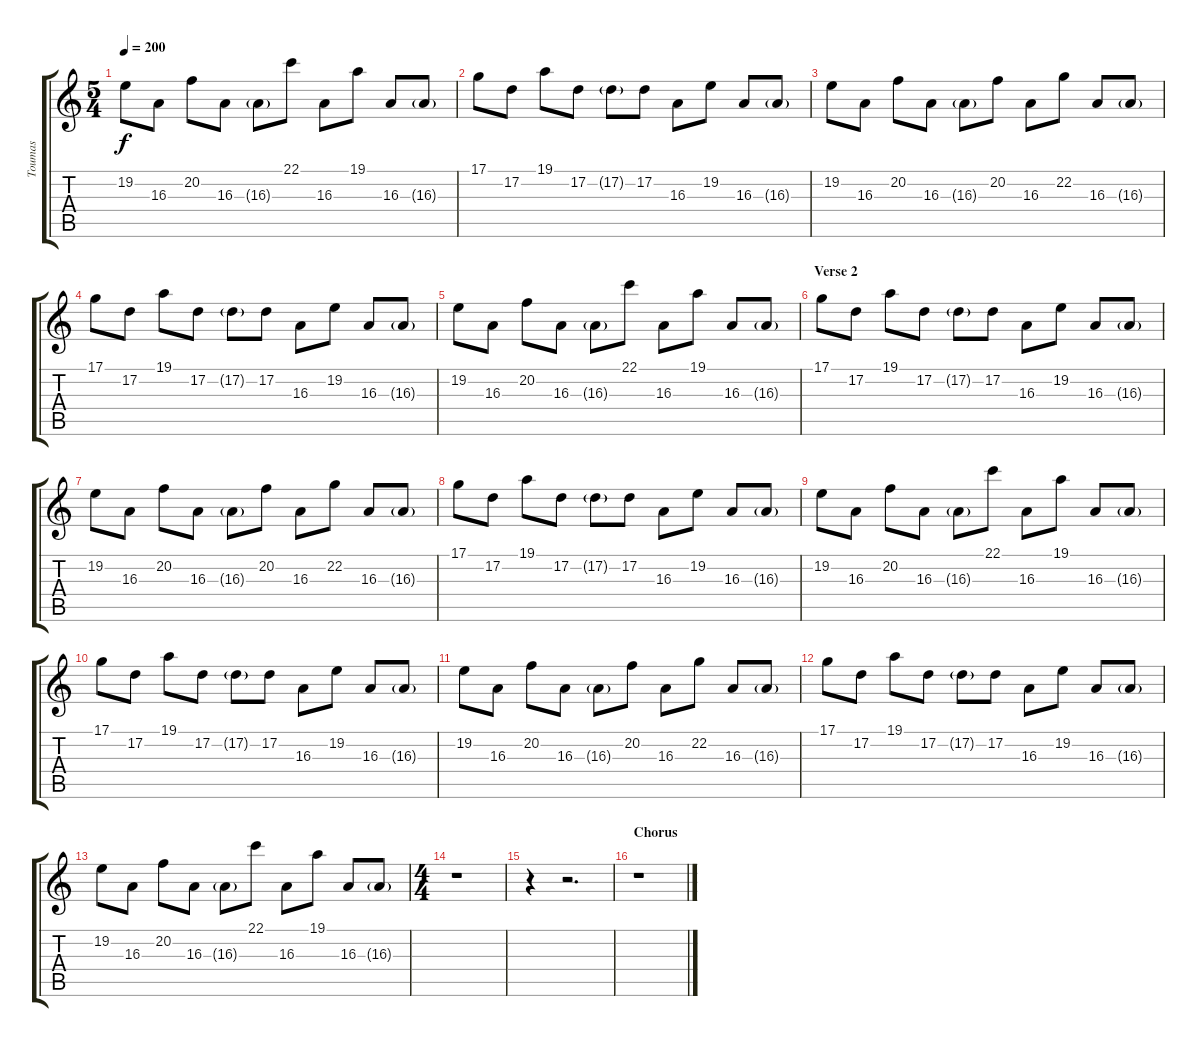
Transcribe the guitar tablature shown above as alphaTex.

\track ("Toumas" "Toumas") {instrument lead1square}
\staff {score tabs}
\tuning (D4 A3 F3 C3 G2 D2) {hide}
\ts (5 4)
\tempo 200
\clef g2
\ks c
19.2.8{dy f} 16.3.8 20.2.8 16.3.8 16.3{g}.8 22.1.8 16.3.8 19.1.8 16.3.8 16.3{g}.8 |
17.1.8 17.2.8 19.1.8 17.2.8 17.2{g}.8 17.2.8 16.3.8 19.2.8 16.3.8 16.3{g}.8 |
19.2.8 16.3.8 20.2.8 16.3.8 16.3{g}.8 20.2.8 16.3.8 22.2.8 16.3.8 16.3{g}.8 |
17.1.8 17.2.8 19.1.8 17.2.8 17.2{g}.8 17.2.8 16.3.8 19.2.8 16.3.8 16.3{g}.8 |
19.2.8 16.3.8 20.2.8 16.3.8 16.3{g}.8 22.1.8 16.3.8 19.1.8 16.3.8 16.3{g}.8 |
\section ("" "Verse 2")
17.1.8 17.2.8 19.1.8 17.2.8 17.2{g}.8 17.2.8 16.3.8 19.2.8 16.3.8 16.3{g}.8 |
19.2.8 16.3.8 20.2.8 16.3.8 16.3{g}.8 20.2.8 16.3.8 22.2.8 16.3.8 16.3{g}.8 |
17.1.8 17.2.8 19.1.8 17.2.8 17.2{g}.8 17.2.8 16.3.8 19.2.8 16.3.8 16.3{g}.8 |
19.2.8 16.3.8 20.2.8 16.3.8 16.3{g}.8 22.1.8 16.3.8 19.1.8 16.3.8 16.3{g}.8 |
17.1.8 17.2.8 19.1.8 17.2.8 17.2{g}.8 17.2.8 16.3.8 19.2.8 16.3.8 16.3{g}.8 |
19.2.8 16.3.8 20.2.8 16.3.8 16.3{g}.8 20.2.8 16.3.8 22.2.8 16.3.8 16.3{g}.8 |
17.1.8 17.2.8 19.1.8 17.2.8 17.2{g}.8 17.2.8 16.3.8 19.2.8 16.3.8 16.3{g}.8 |
19.2.8 16.3.8 20.2.8 16.3.8 16.3{g}.8 22.1.8 16.3.8 19.1.8 16.3.8 16.3{g}.8 |
\ts (4 4)
r.1 |
r.4 r.2{d} |
\section ("" "Chorus")
r.1
